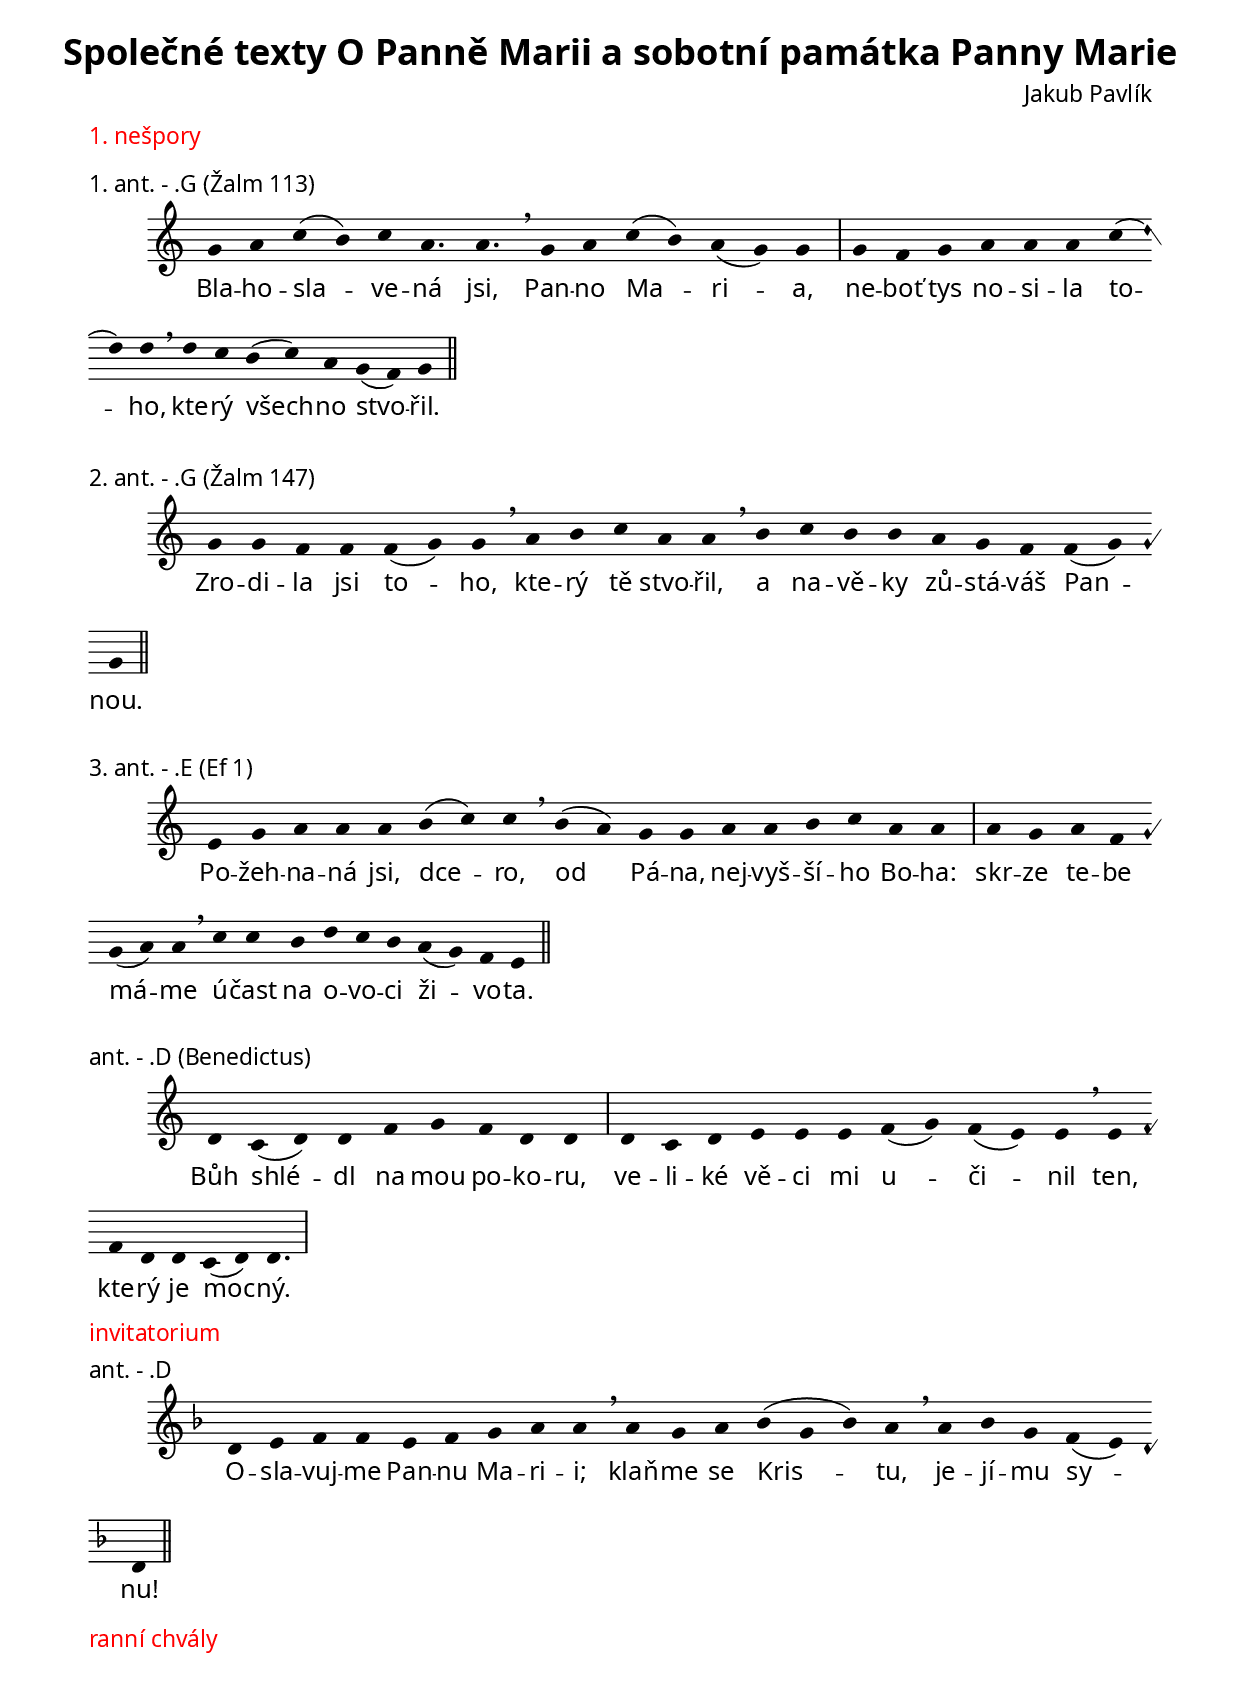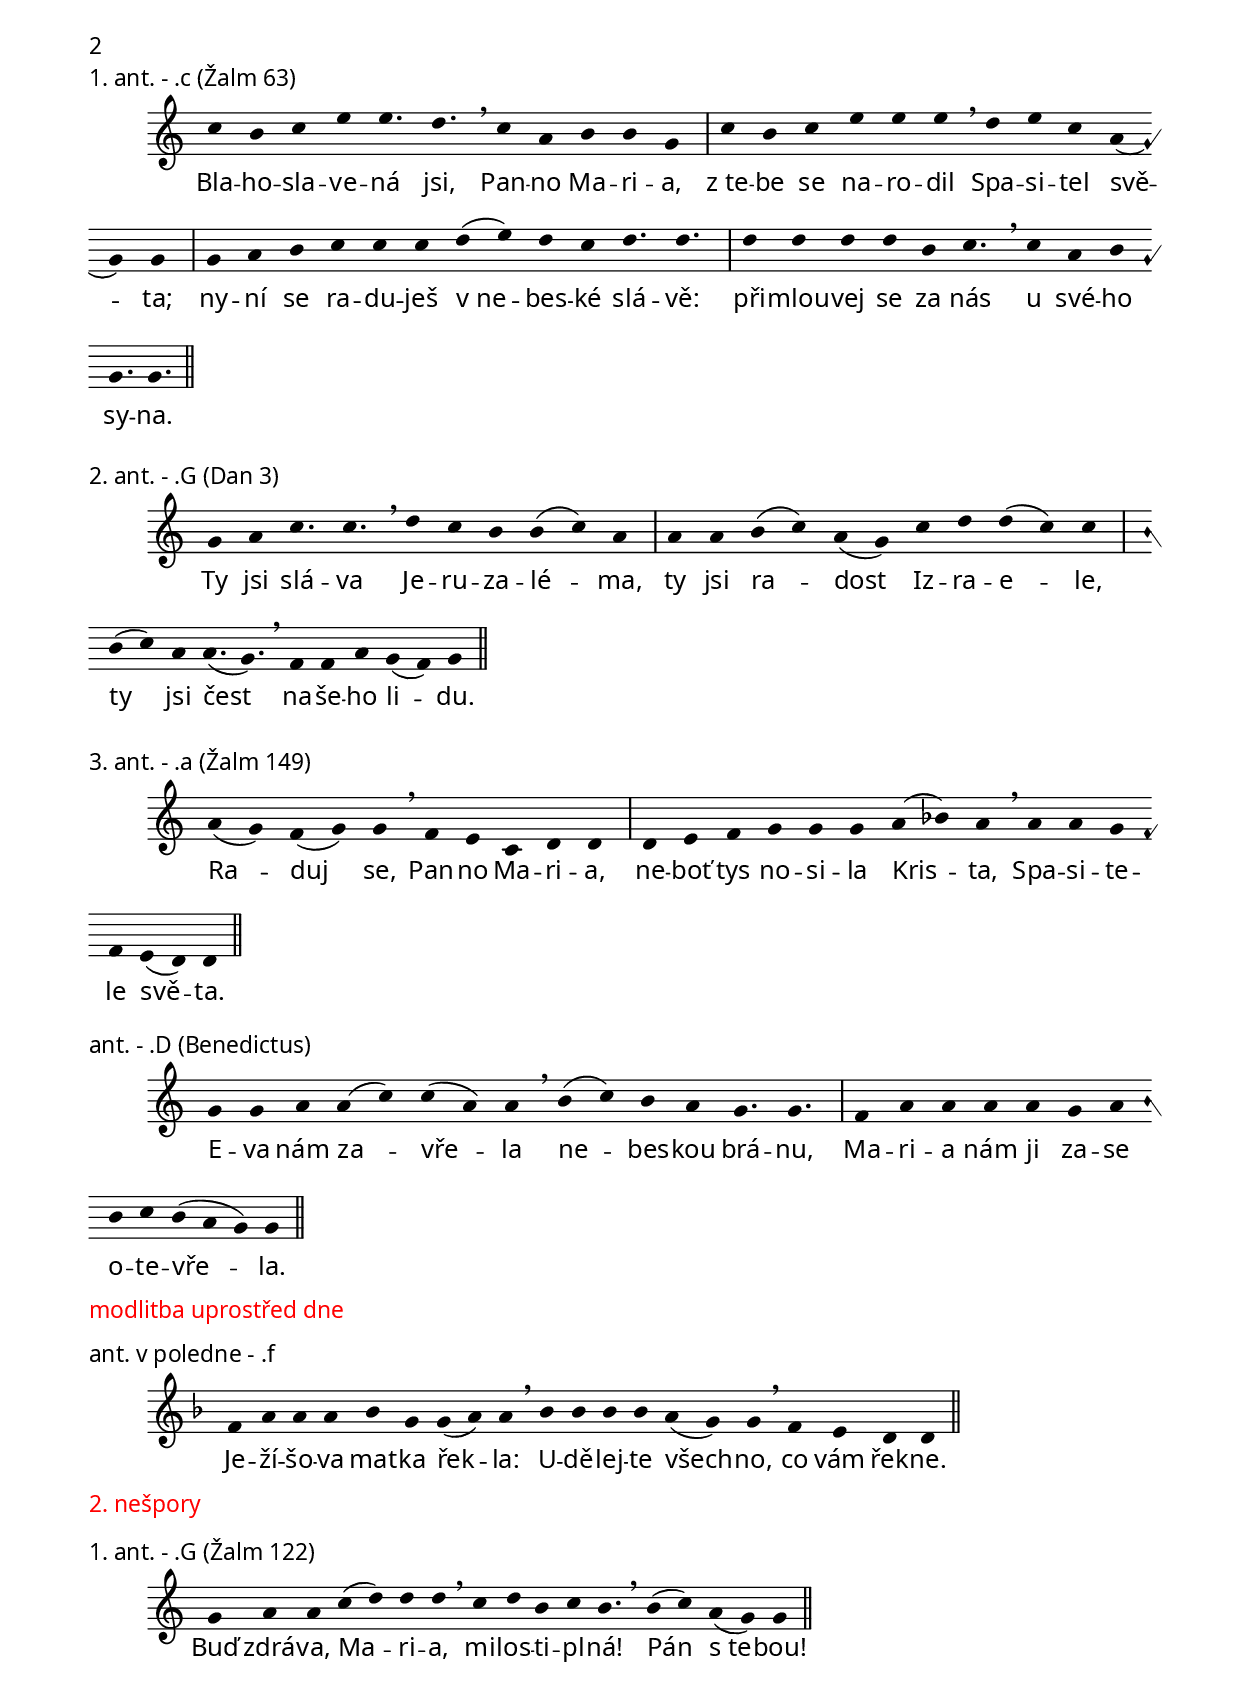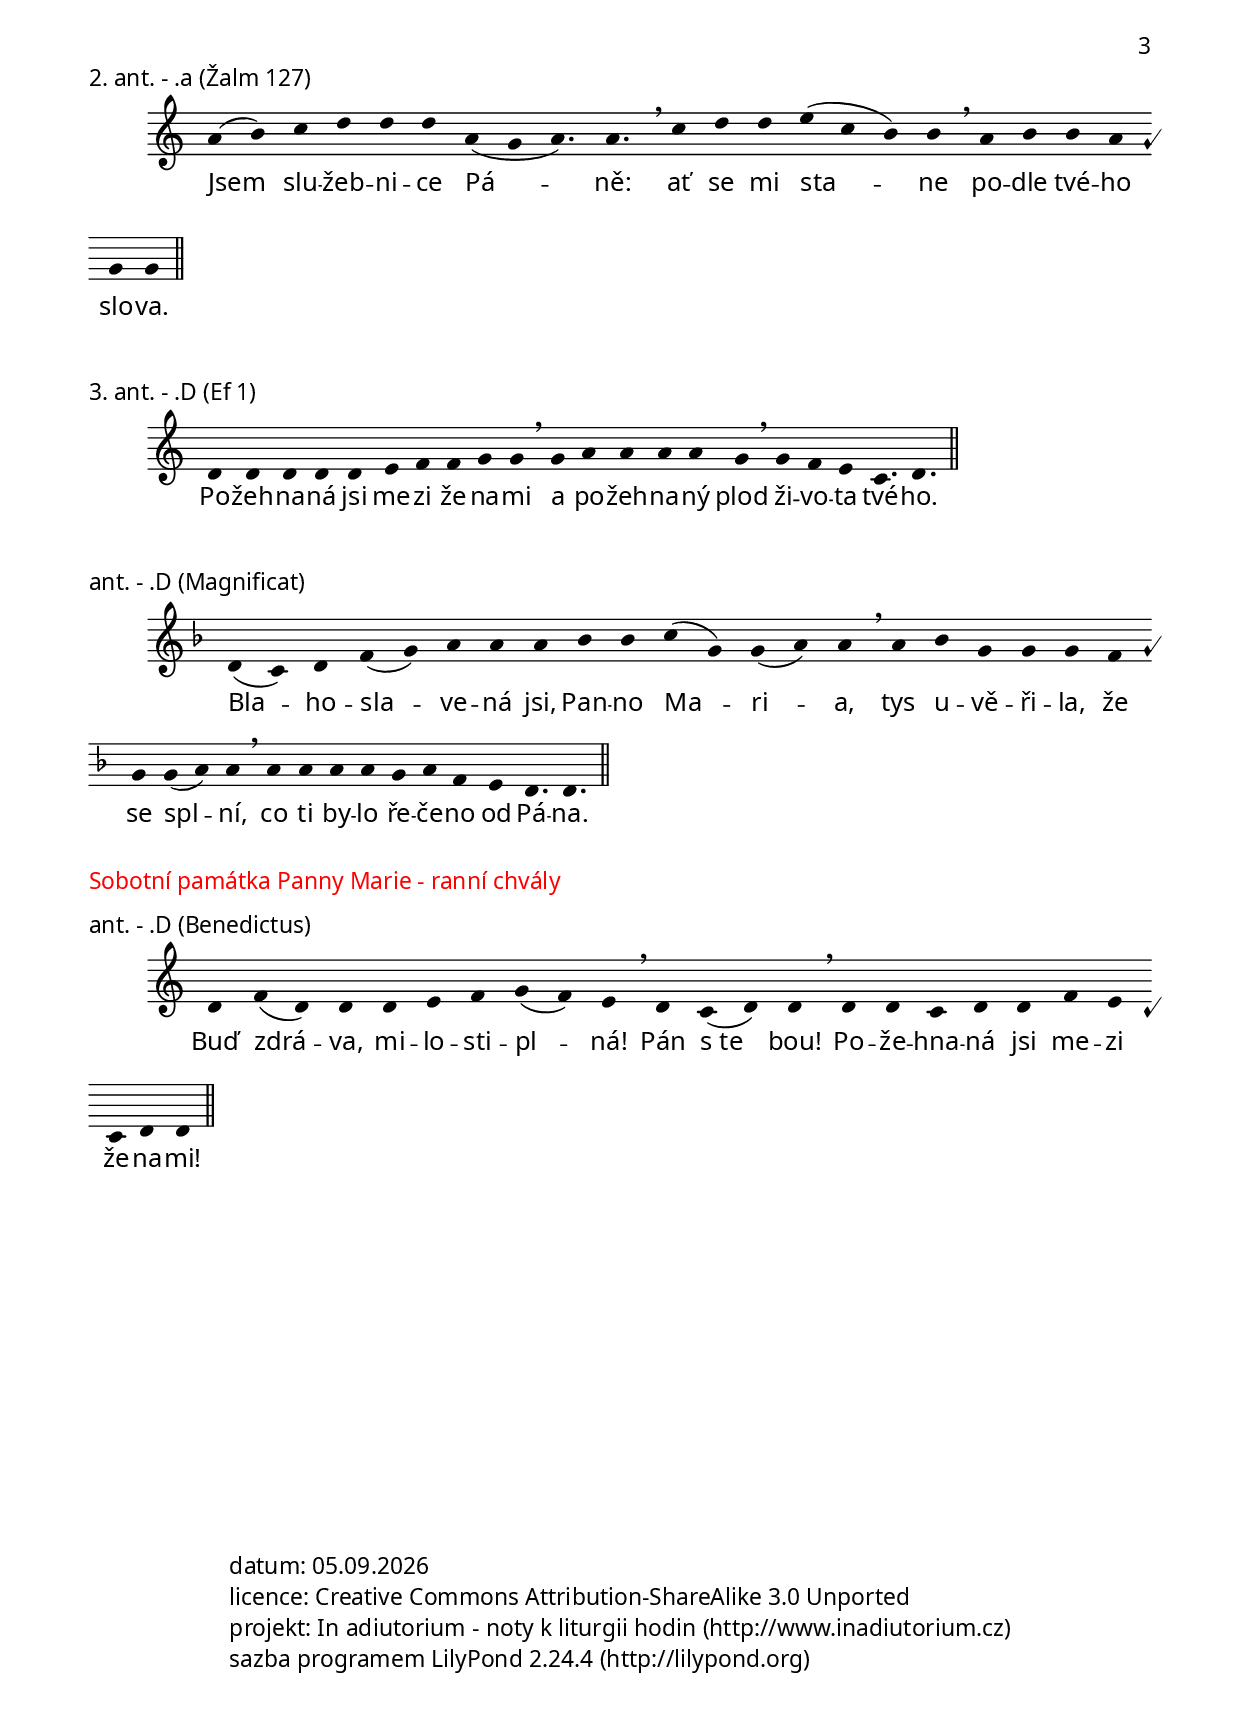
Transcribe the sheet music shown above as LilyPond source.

\version "2.14.2"

\header {
  title = "Společné texty O Panně Marii a sobotní památka Panny Marie"
  composer = "Jakub Pavlík"
}

\include "../spolecne.ly"

\markup {\nadpisHodinka {"1. nešpory"}}

\score {
  \relative c'' {
    \choralniRezim
    g4 a c( b) c a4. a \breathe g4 a c( b) a( g) g \bar "|"
    g f g a a a c( d) d \breathe d c b( c) a g( f) g \bar "||"
  }
  \addlyrics {
    Bla -- ho -- sla -- ve -- ná jsi, Pan -- no Ma -- ri -- a,
    ne -- boť tys no -- si -- la to -- ho,
    kte -- rý všech -- no stvo -- řil.
  }
  \header {
    quid = "1. ant."
    tonus = "VIII"
    differentia = "G" 
    psalmus = "Žalm 113"
    piece = \markup {\sestavTitulek}
  }
}

\score {
  \relative c'' {
    \choralniRezim
    g4 g f f f( g) g \breathe a b c a a \breathe
    b c b b a g f f( g) g \bar "||"
  }
  \addlyrics {
    Zro -- di -- la jsi to -- ho, kte -- rý tě stvo -- řil,
    a na -- vě -- ky zů -- stá -- váš Pan -- nou.
  }
  \header {
    quid = "2. ant."
    tonus = "VIII"
    differentia = "G" 
    psalmus = "Žalm 147"
    piece = \markup {\sestavTitulek}
  }
}

\score {
  \relative c' {
    \choralniRezim
    e4 g a a a b( c) c \breathe b( a) g g a a b c a a \bar "|"
    a g a f g( a) a \breathe c c b d c b a( g) f e \bar "||"
  }
  \addlyrics {
    Po -- žeh -- na -- ná jsi, dce -- ro,
    od Pá -- na, nej -- vyš -- ší -- ho Bo -- ha:
    skr -- ze te -- be má -- me ú -- čast na o -- vo -- ci ži -- vo -- ta.
  }
  \header {
    quid = "3. ant."
    tonus = "IV"
    differentia = "E" 
    psalmus = "Ef 1"
    piece = \markup {\sestavTitulek}
  }
}

\score {
  \relative c' {
    \choralniRezim
    d4 c( d) d f g f d d \bar "|"
    d c d e e e f( g) f( e) e \breathe e f d d c( d) d4. \bar "|"
  }
  \addlyrics {
    Bůh shlé -- dl na mou po -- ko -- ru,
    ve -- li -- ké vě -- ci mi u -- či -- nil ten, kte -- rý je moc -- ný.
  }
  \header {
    quid = "ant."
    tonus = "II"
    differentia = "D" 
    psalmus = "Benedictus"
    piece = \markup {\sestavTitulek}
  }
}

\markup {\nadpisHodinka {"invitatorium"}}

\score {
  \relative c' {
    \choralniRezim
    \key f \major
    d4 e f f e f g a a \breathe a g a bes( g bes) a \breathe
    a bes g f( e) d \bar "||"
  }
  \addlyrics {
    O -- sla -- vuj -- me Pan -- nu Ma -- ri -- i;
    klaň -- me se Kris -- tu, je -- jí -- mu sy -- nu!
  }
  \header {
    quid = "ant."
    tonus = "I"
    differentia = "D" 
    psalmus = ""
    piece = \markup {\sestavTitulek}
  }
}

\markup {\nadpisHodinka {"ranní chvály"}}

\score {
  \relative c'' {
    \choralniRezim
    c4 b c e e4. d \breathe c4 a b b g \bar "|"
    c b c e e e \breathe d e c a( g) g \bar "|"
    g a b c c c d( e) d c d4. d \bar "|" 
    d4 d d d b c4. \breathe c4 a b g4. g \bar "||"
  }
  \addlyrics {
    Bla -- ho -- sla -- ve -- ná jsi, Pan -- no Ma -- ri -- a,
    z_te -- be se na -- ro -- dil Spa -- si -- tel svě -- ta;
    ny -- ní se ra -- du -- ješ v_ne -- bes -- ké slá -- vě:
    při -- mlou -- vej se za nás u své -- ho sy -- na.
  }
  \header {
    quid = "1. ant."
    tonus = "VII"
    differentia = "c" 
    psalmus = "Žalm 63"
    piece = \markup {\sestavTitulek}
  }
}

\score {
  \relative c'' {
    \choralniRezim
    g4 a c4. c \breathe d4 c b b( c) a \bar "|"
    a a b( c) a( g) c d d( c) c \bar "|"
    b( c) a a4.( g) \breathe f4 f a g( f) g \bar "||"
  }
  \addlyrics {
    Ty jsi slá -- va Je -- ru -- za -- lé -- ma,
    ty jsi ra -- dost Iz -- ra -- e -- le,
    ty jsi čest na -- še -- ho li -- du.
  }
  \header {
    quid = "2. ant."
    tonus = "VIII"
    differentia = "G" 
    psalmus = "Dan 3"
    piece = \markup {\sestavTitulek}
  }
}

\score {
  \relative c'' {
    \choralniRezim
    a4( g) f( g) g \breathe f e c d d \bar "|"
    d e f g g g a( bes) a \breathe a a g f e( d) d \bar "||"
  }
  \addlyrics {
    Ra -- duj se, Pan -- no Ma -- ri -- a,
    ne -- boť tys no -- si -- la Kris -- ta,
    Spa -- si -- te -- le svě -- ta.
  }
  \header {
    quid = "3. ant."
    tonus = "I"
    differentia = "a" 
    psalmus = "Žalm 149"
    piece = \markup {\sestavTitulek}
  }
}

\score {
  \relative c'' {
    \choralniRezim
    g4 g a a( c) c( a) a \breathe b( c) b a g4. g \bar "|"
    f4 a a a a g a b c b( a g) g \bar "||"
  }
  \addlyrics {
    E -- va nám za -- vře -- la ne -- bes -- kou brá -- nu,
    Ma -- ri -- a nám ji za -- se o -- te -- vře -- la.
  }
  \header {
    quid = "ant."
    tonus = "I"
    differentia = "D" 
    psalmus = "Benedictus"
    piece = \markup {\sestavTitulek}
  }
}

\markup {\nadpisHodinka {"modlitba uprostřed dne"}}

\score {
  \relative c' {
    \choralniRezim
    \key f \major
    f4 a a a bes g g( a) a \breathe 
    bes bes bes bes a( g) g \breathe f e d d \bar "||"
  }
  \addlyrics {
    Je -- ží -- šo -- va mat -- ka řek -- la:
    U -- dě -- lej -- te všech -- no, co vám řek -- ne.
  }
  \header {
    quid = "ant. v poledne"
    tonus = "I"
    differentia = "f" 
    psalmus = ""
    piece = \markup {\sestavTitulek}
  }
}

\markup {\nadpisHodinka {"2. nešpory"}}

\score {
  \relative c'' {
    \choralniRezim
    g4 a a c( d) d d \breathe c d b c b4. \breathe b4( c) a( g) g \bar "||"
  }
  \addlyrics {
    Buď zdrá -- va, Ma -- ri -- a, mi -- los -- ti -- pl -- ná!
    Pán s_te -- bou!
  }
  \header {
    quid = "1. ant."
    tonus = "VIII"
    differentia = "G" 
    psalmus = "Žalm 122"
    piece = \markup {\sestavTitulek}
  }
}

\score {
  \relative c'' {
    \choralniRezim
    a4( b) c d d d a( g a4.) a \breathe
    c4 d d e( c b) b \breathe a b b a g g \bar "||"
  }
  \addlyrics {
    Jsem slu -- žeb -- ni -- ce Pá -- ně:
    ať se mi sta -- ne po -- dle tvé -- ho slo -- va.
  }
  \header {
    quid = "2. ant."
    tonus = "VII"
    differentia = "a" 
    psalmus = "Žalm 127"
    piece = \markup {\sestavTitulek}
  }
}

\score {
  \relative c' {
    \choralniRezim
    d4 d d d d e f f g g \breathe g a a a a g \breathe
    g f e c4. d \bar "||"
  }
  \addlyrics {
    Po -- žeh -- na -- ná jsi me -- zi že -- na -- mi
    a po -- žeh -- na -- ný plod ži -- vo -- ta tvé -- ho.
  }
  \header {
    quid = "3. ant."
    tonus = "II"
    differentia = "D" 
    psalmus = "Ef 1"
    piece = \markup {\sestavTitulek}
  }
}

\score {
  \relative c' {
    \choralniRezim
    \key f \major
    d4( c) d f( g) a a a bes bes c( g) g( a) a \breathe
    a bes g g g f g g( a) a \breathe a a a a g a f e d4. d \bar "||"
  }
  \addlyrics {
    Bla -- ho -- sla -- ve -- ná jsi, Pan -- no Ma -- ri -- a,
    tys u -- vě -- ři -- la, že se spl -- ní,
    co ti by -- lo ře -- če -- no od Pá -- na.
  }
  \header {
    quid = "ant."
    tonus = "I"
    differentia = "D" 
    psalmus = "Magnificat"
    piece = \markup {\sestavTitulek}
  }
}

\markup {\nadpisHodinka {"Sobotní památka Panny Marie - ranní chvály"}}

\score {
  \relative c' {
    \choralniRezim
    d4 f( d) d
    d e f g( f) e \breathe
    d c( d) d \breathe
    d d c d d f e c d d \bar "||"
  }
  \addlyrics {
    Buď zdrá -- va, mi -- lo -- sti -- pl -- ná!
    Pán s_te bou!
    Po -- že -- hna -- ná jsi me -- zi že -- na -- mi!
  }
  \header {
    quid = "ant."
    tonus = "II"
    differentia = "D" 
    psalmus = "Benedictus"
    piece = \markup {\sestavTitulek}
    notitia = "Tuto antifonu jsem původně napsal (v adventu 2010) pro modlitbu uprostřed dne v době adventní a sem jsem ji pouze zkopíroval."
  }
}